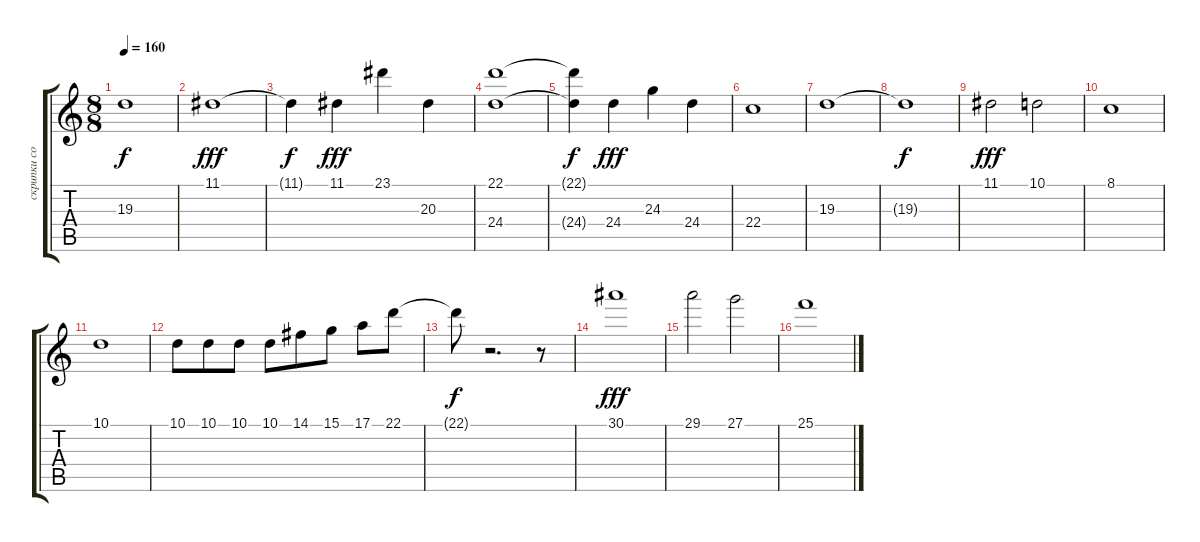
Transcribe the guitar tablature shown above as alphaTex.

\track ("скрипки соло" "скрипки со") {instrument stringensemble1}
\staff {score tabs}
\tuning (E4 B3 G3 D3 A2 E2) {hide}
\ts (8 8)
\tempo 160
\clef g2
\ks c
19.3{t}.1{dy f} |
11.1.1{dy fff} |
11.1{t}.4{dy f} 11.1.4{dy fff} 23.1.4 20.3.4 |
(22.1 24.4).1 |
(22.1{t} 24.4{t}).4{dy f} 24.4.4{dy fff} 24.3.4 24.4.4 |
22.4.1 |
19.3.1 |
19.3{t}.1{dy f} |
11.1.2{dy fff} 10.1.2 |
8.1.1 |
10.1.1 |
10.1.8 10.1.8 10.1.8 10.1.8 14.1.8 15.1.8 17.1.8 22.1.8 |
22.1{t}.8{dy f} r.2{d} r.8 |
30.1.1{dy fff} |
29.1.2 27.1.2 |
25.1.1
